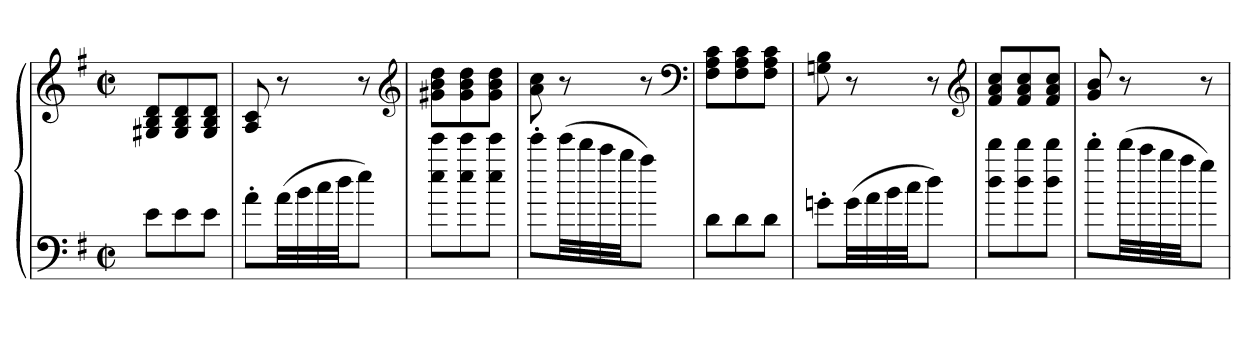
**kern	**kern
*part1	*part1
*staff2	*staff1
*clefF4	*clefG2
*k[f#]	*k[f#]
*G:	*G:
*M3/8	*M3/8
*met(c|)	*met(c|)
=	=
8eL	8G#X 8B 8dL
8e	8G# 8B 8d
8eJ	8G# 8B 8dJ
=	=
8a'L	8A 8c
(32aLL	8r
32b	.
32cc	.
32ddJJ	.
8eeJ)	8r
*	*clefG2
=	=
8ee 8eeeL	8g#X 8b 8ddL
8ee 8eee	8g# 8b 8dd
8ee 8eeeJ	8g# 8b 8ddJ
=	=
8eee'L	8a 8cc
(32eeeLL	8r
32ddd	.
32ccc	.
32bbJJ	.
8aaJ)	8r
*	*clefF4
=	=
8dL	8F# 8A 8cL
8d	8F# 8A 8c
8dJ	8F# 8A 8cJ
=	=
8gn'L	8Gn 8B
(32gLL	8r
32a	.
32b	.
32ccJJ	.
8ddJ)	8r
*	*clefG2
=	=
8dd 8dddL	8f# 8a 8ccL
8dd 8ddd	8f# 8a 8cc
8dd 8dddJ	8f# 8a 8ccJ
=	=
8ddd'L	8g 8b
(32dddLL	8r
32ccc	.
32bb	.
32aaJJ	.
8ggJ)	8r
=	=
*-	*-
